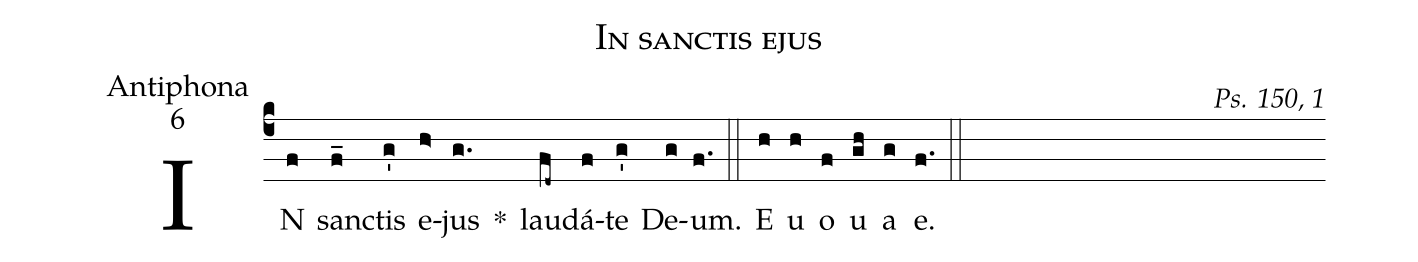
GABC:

name:In sanctis ejus;
office-part:Antiphona;
mode:6;
commentary:Ps. 150, 1;
%%
(c4)
IN(f) sanc(f_)tis(g') e(h>)jus(g.) *()
lau(fd~)dá(f)te(g') De(g)um.(f.) (::)
E(h) u(h) o(f) u(gh) a(g) e.(f.) (::)
